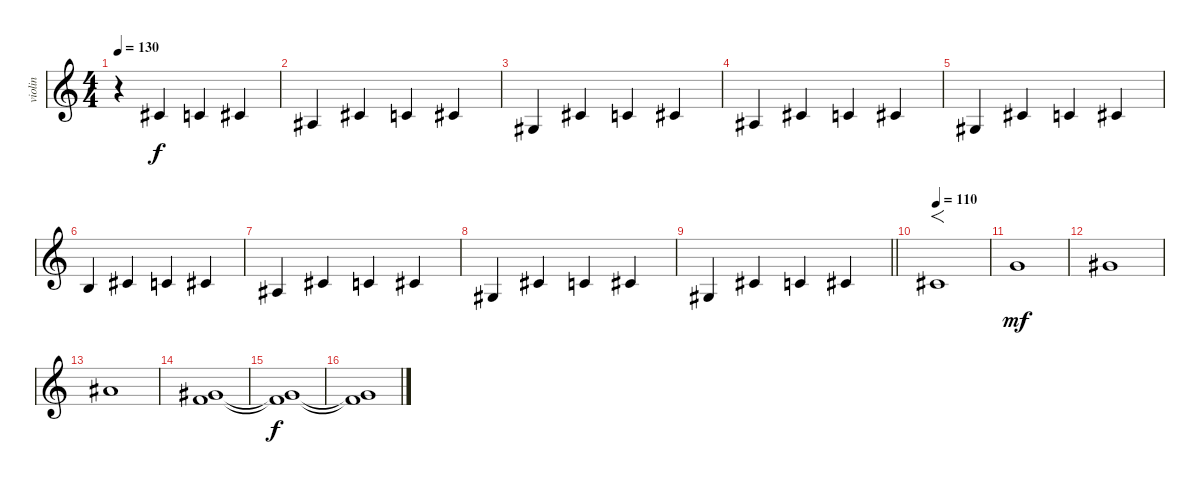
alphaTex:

\track ("violin" "violin") {instrument violin}
\staff {score}
\tuning (E4 B3 G3 D3 A2 E2) {hide}
\ts (4 4)
\tempo 130
\clef g2
\ks c
r.4{dy f} 2.2.4 1.2.4 2.2.4 |
3.3.4 2.2.4 1.2.4 2.2.4 |
1.3.4 2.2.4 1.2.4 2.2.4 |
3.3.4 2.2.4 1.2.4 2.2.4 |
1.3.4 2.2.4 1.2.4 2.2.4 |
4.3.4 2.2.4 1.2.4 2.2.4 |
3.3.4 2.2.4 1.2.4 2.2.4 |
1.3.4 2.2.4 1.2.4 2.2.4 |
\barLineRight lightlight
1.3.4 2.2.4 1.2.4 2.2.4 |
\tempo 110
2.2.1{f} |
3.1.1{dy mf} |
4.1.1 |
6.1.1 |
(4.1 6.2).1 |
(4.1{t} 6.2{t}).1{dy f volume 1} |
(4.1{t} 6.2{t}).1
